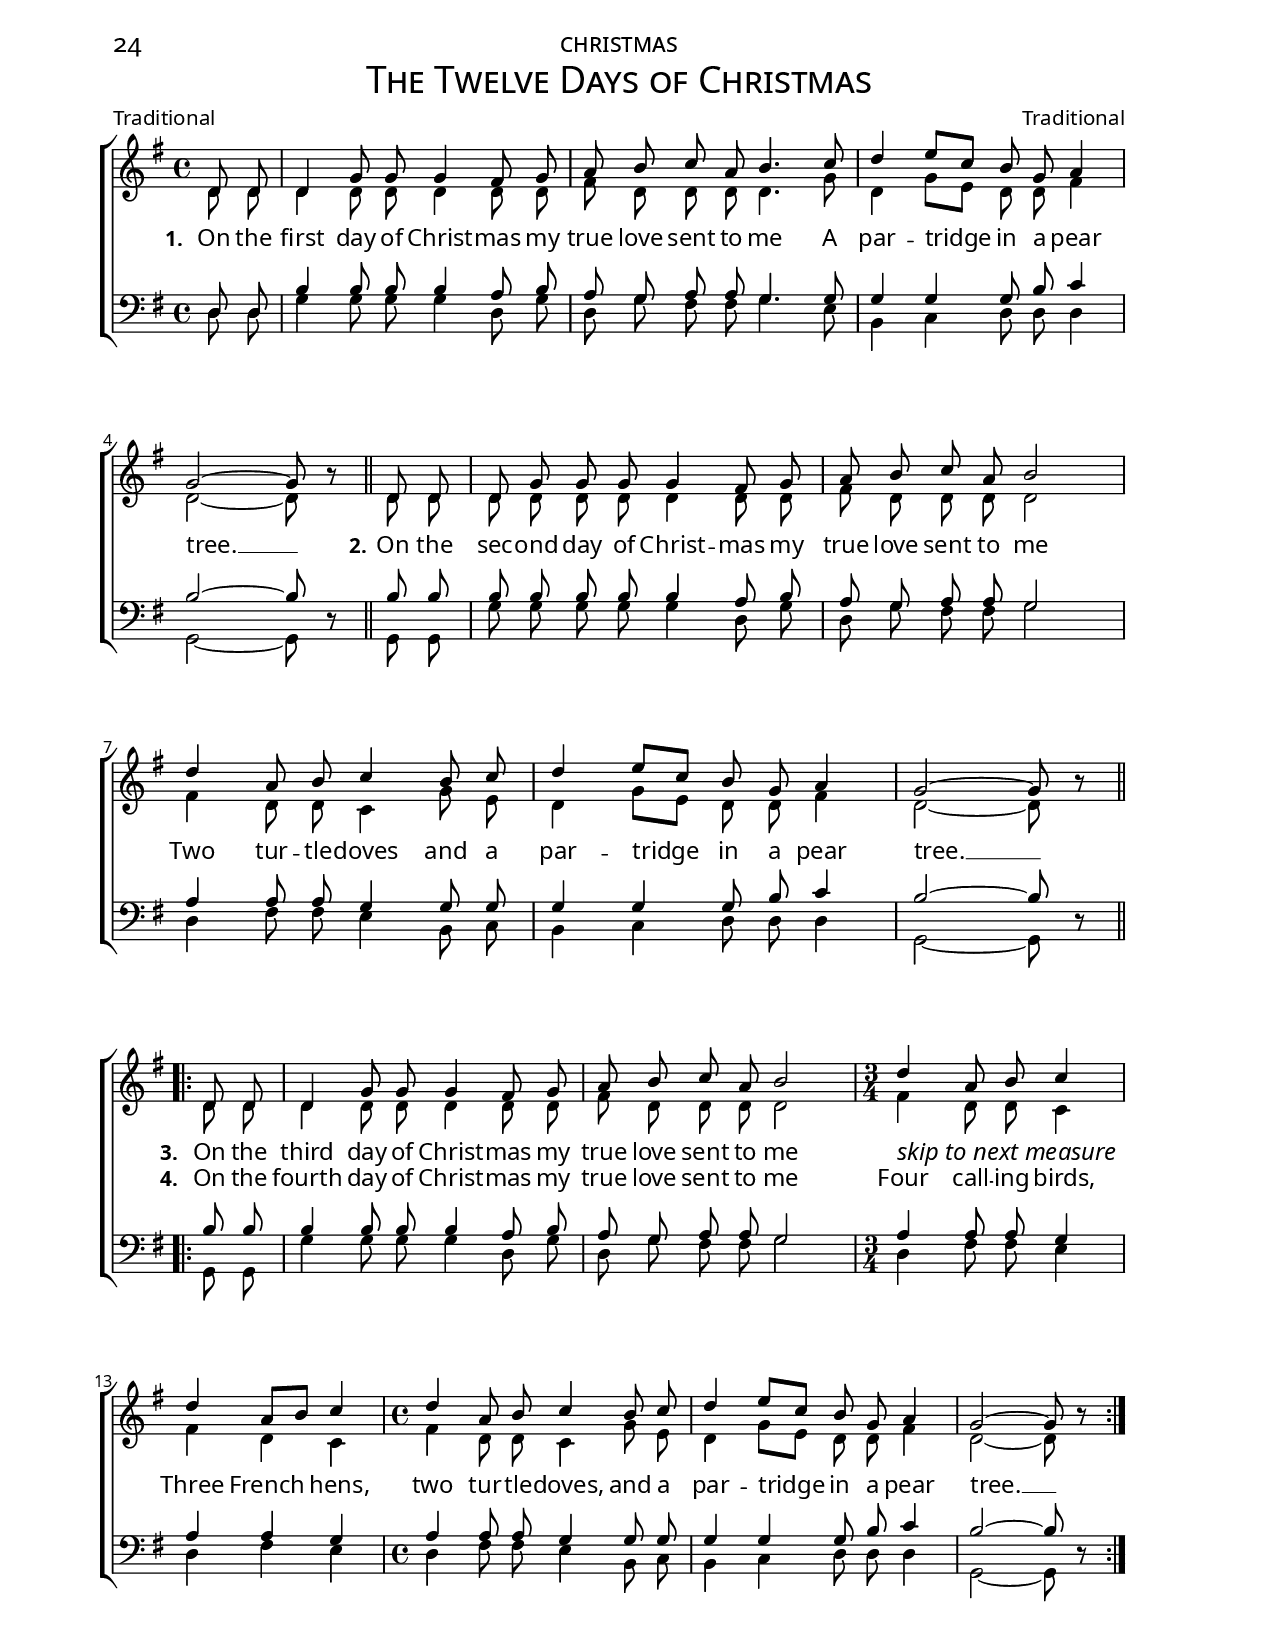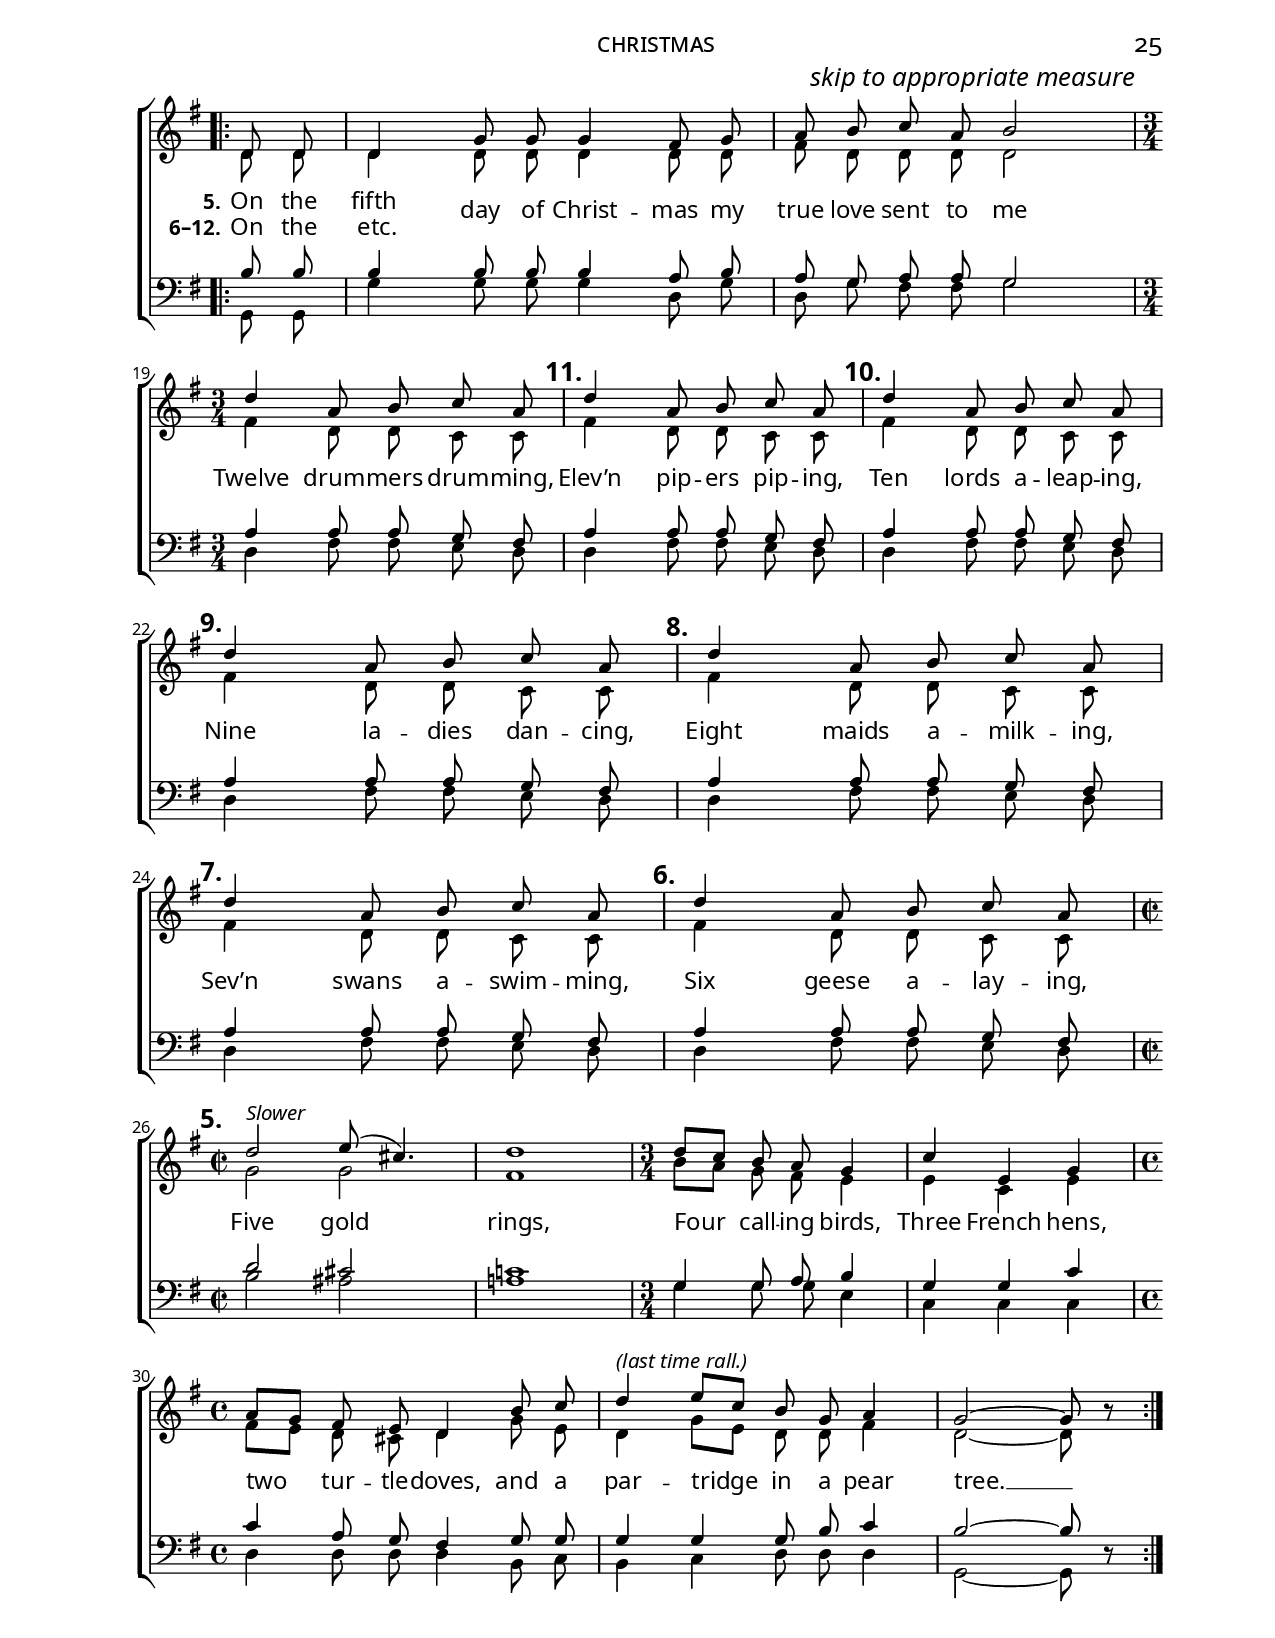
\version "2.14.2"
\include "util.ly"
#(set-global-staff-size 18) \paper{ #(define fonts (make-pango-font-tree "Garamond Premr Pro" "Garamond Premr Pro" "Garamond Premr Pro" (/ 18 20))) }
\header {
  title = \markup{\override #'(font-name . "Garamond Premr Pro Smbd Subh"){ \abs-fontsize #18 \smallCapsOldStyle"The Twelve Days of Christmas"}}
  poet = \markup\oldStyleNum"Traditional"
  composer = \markup\oldStyleNum"Traditional"
  %arranger = \markup\oldStyleNum"Edited by Benjamin Bloomfield (1984–)"
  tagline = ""
}
\paper {
  %print-all-headers = ##t
  paper-height = 11\in
  paper-width = 8.5\in
  indent = 0\in
  %system-system-spacing = #'((basic-distance . 10) (padding . 0))
  %system-system-spacing =
  %  #'((basic-distance . 0)
  %     (minimum-distance . 0)
  %     (padding . -0.35)
  %     (stretchability . 100))
  ragged-last-bottom = ##f
  ragged-bottom = ##f
  two-sided = ##t
  inner-margin = 1\in
  outer-margin = 0.75\in
  top-margin = 0.26\in
  bottom-margin = 0.25\in
  first-page-number = #024
  print-first-page-number = ##t
  headerLine = \markup{ \smallCapsOldStyle"christmas"}
  oddHeaderMarkup = \markup\fill-line{
     \abs-fontsize #12.5
     \combine 
        \fill-line{"" \on-the-fly #print-page-number-check-first
        \oldStylePageNum""
        }
        \fill-line{\headerLine}
  }
  evenHeaderMarkup = \markup {
     \abs-fontsize #12.5
     \combine
        \on-the-fly #print-page-number-check-first
        \oldStylePageNum""
        \fill-line{\headerLine}
  }
}
global = {
  \key g \major
  \time 4/4
  \autoBeamOff
  \override DynamicLineSpanner #'staff-padding = #0.0
  \override DynamicLineSpanner #'Y-extent = #'(-1 . 1)
}

sopMusic = \relative c' {
  \partial 4 d8 d |
  d4 g8 g g4 fis8 g |
  a b c a b4. c8 |
  
  d4 e8[ c] b g a4 | \break
  g2~ g8 b\rest \bar "||"
  d,8 d |
  d8 g g g g4 fis8 g |
  
  a b c a b2 | \break
  d4 a8 b c4 b8 c |
  d4 e8[ c] b g a4 |
  g2~g8 b\rest | \break
  
  \repeat volta 2 {
    d,8 d |
    d4 g8 g g4 fis8 g |
    a b c a b2 |
    \time 3/4 d4 a8 b c4 |
    d4 a8[ b] c4 |
    \time 4/4
    
    d4 a8 b c4 b8 c |
    d4 e8[ c] b g a4 |
    g2~g8 b8\rest |
  }
  \break
  
  %5th verse
    \repeat volta 2 {
    \partial 4 d,8 d |
    d4 g8 g g4 fis8 g |
    a b c a b2 | \break
    \once \override Score.RehearsalMark #'break-visibility = #end-of-line-visible
    \once \override Score.RehearsalMark #'self-alignment-X = #RIGHT
    \mark\markup\italic"skip to appropriate measure"

    
    \time 3/4
    d4 a8 b c a |
    \mark\markup\bold"11."
    d4 a8 b c a |
    \mark\markup\bold"10."
    d4 a8 b c a |
    \mark\markup\bold"9."
    d4 a8 b c a |
    \mark\markup\bold"8."
    d4 a8 b c a |
    \mark\markup\bold"7."
    d4 a8 b c a |
    \mark\markup\bold"6."
    d4 a8 b c a |
    \break
    \time 2/2
    \mark\markup\bold"5."    
    d2^\markup\italic"Slower" e8( cis4.) |
    d1 |
    
    \time 3/4 d8[ c] b a g4 |
    c e, g |
    \time 4/4 a8[ g] fis e d4 b'8 c |
    
    d4^\markup\italic"(last time rall.)" e8[ c] b g a4 |
    \partial 4*3 g2~g8 b8\rest
  }
}
sopWords = \lyricmode {
  
}

altoMusic = \relative c' {
  d8 d |
  d4 d8 d d4 d8 d |
  fis d d d d4. g8 |
  
  d4 g8[ e] d d fis4 |
  d2~d8 s |
  d d |
  d d d d d4 d8 d |
  
  fis d d d d2 |
  fis4 d8 d c4 g'8 e |
  d4 g8[ e] d d fis4 |
  d2~d8 s |
  
  d d |
  d4 d8 d d4 d8 d |
  fis d d d d2 |
  fis4 d8 d c4 |
  fis4 d4 c4 |
  
  fis4 d8 d c4 g'8 e |
  d4 g8[ e] d d fis4 |
  d2~d8 s |
  
  
  %new stuff 5th verse
  d8 d |
  d4 d8 d d4 d8 d |
  fis d d d d2 |
  
  \repeat unfold 7 {fis4 d8 d c c |}
  
  g'2 g |
  fis1 |
  
  b8[ a] g fis e4 |
  e c e |
  fis8[ e] d8 cis d4 g8 e |
  d4 g8[ e] d d fis4 |
  d2~d8 s |
}
dropLyrics =
{
    \override LyricText #'extra-offset = #'(0 . -1.4)
    \override LyricHyphen #'extra-offset = #'(0 . -1.4)
    \override LyricExtender #'extra-offset = #'(0 . -1.4)
}

altoWords = \lyricmode {
  \dropLyricsIV
  \set stanza = #"1. "
  On the first day of Christ -- mas my true love sent to me
  A par -- tridge in a pear tree. __
  \set stanza = #"2."
  On the sec -- ond day of Christ -- mas my true love sent to me
  Two tur -- tle -- doves and a par -- tridge in a pear tree. __
  
  \set stanza = #"3. "
  On the third day of Christ -- mas my true love sent to me
  \markup\italic"skip to next measure" _ _ _
  Three French hens,
  two tur -- tle -- doves, and a par -- tridge in a pear tree. __
  
  \set stanza = #"5."
  On the fifth \dropLyrics day of Christ -- mas my true love sent to me \raiseLyrics
  
  Twelve drum -- mers drum -- ming,
  Elev’n pip -- ers pip -- ing,
  Ten lords a -- leap -- ing,
  Nine la -- dies dan -- cing,
  Eight maids a -- milk -- ing,
  Sev’n swans a -- swim -- ming,
  Six geese a -- lay -- ing,
  
  Five gold rings,
  Four call -- ing birds,
  Three French hens,
  two tur -- tle -- doves, and a par -- tridge in a pear tree. __
  

}
altoWordsII = \lyricmode {
  \dropLyricsIV
%\markup\italic
  \repeat unfold 46 \skip1
  \set stanza = #"4. "
  On the fourth day of Christ -- mas my true love sent to me
  Four call -- ing birds,
  %Three French hens,
  %two tur -- tle -- doves, and a par -- tridge in a pear tree. __
  
  \repeat unfold 15 \skip1
  \set stanza = #"6–12."
  On the "etc."
}
altoWordsIII = \lyricmode {
  \set stanza = #"3. "
  \set ignoreMelismata = ##t
}
altoWordsIV = \lyricmode {
  \set stanza = #"4. "
  \set ignoreMelismata = ##t
}
altoWordsV = \lyricmode {
  \set stanza = #"5. "
  \set ignoreMelismata = ##t
}
altoWordsVI = \lyricmode {
  \set stanza = #"6. "
  \set ignoreMelismata = ##t
}
tenorMusic = \relative c {
  d8 d |
  b'4 b8 b b4 a8 b |
  a g a a g4. g8 |
  
  g4 g g8 b c4 |
  b2~ b8 s |
  b8 b |
  b b b b b4 a8 b |
  
  a g a a g2 |
  a4 a8 a g4 g8 g |
  g4 g g8 b c4 |
  b2~ b8 s |
  
  b8 b |
  b4 b8 b b4 a8 b |
  a g a a g2 |
  a4 a8 a g4 |
  a4 a4 g4 |
  
  a4 a8 a g4 g8 g |
  g4 g g8 b c4 |
  b2~b8 s |
  
  
  %5th verse
  b8 b |
  b4 b8 b b4 a8 b |
  a g a a g2 |
  
  \repeat unfold 7 {a4 a8 a g fis |}
  
  d'2 cis |
  c!1 |
  
  g4 g8 a b4 |
  g g c |
  c a8 g fis4 g8 g
  g4 g g8 b c4 |
  b2~b8 s |
}
tenorWords = \lyricmode {

}

bassMusic = \relative c {
  d8 d |
  g4 g8 g g4 d8 g |
  d g fis fis g4. e8 |
  
  b4 c d8 d d4 |
  g,2~g8 d'\rest |
  g,8 g |
  g' g g g g4 d8 g |
  
  d g fis fis g2 |
  d4 fis8 fis e4 b8 c |
  b4 c d8 d d4 |
  g,2~g8 d'\rest |
  
  g,8 g |
  g'4 g8 g g4 d8 g |
  d g fis fis g2 |
  d4 fis8 fis e4 |
  d4 fis4 e4 |
  
  d fis8 fis e4 b8 c |
  b4 c d8 d d4 |
  g,2~ g8 d'\rest |
  
  %5th verse
  g,8 g |
  g'4 g8 g g4 d8 g |
  d g fis fis g2 |
  
  \repeat unfold 7 {d4 fis8 fis e d |}
  
  b'2 ais |
  a!1 |
  
  g4 g8 g e4 |
  c c c |
  d d8 d d4 b8 c |
  b4 c d8 d d4 |
  g,2~ g8 d'\rest |
}
bassWords = \lyricmode {

}

pianoRH = \relative c' {
  
}
pianoLH = \relative c' {
  
}

\score {
  <<
   \new ChoirStaff <<
    \new Staff = women <<
      \new Voice = "sopranos" { \voiceOne << \global \sopMusic >> }
      \new Voice = "altos" { \voiceTwo << \global \altoMusic >> }
    >>
    \new Lyrics \with { alignAboveContext = #"women" \override VerticalAxisGroup #'nonstaff-relatedstaff-spacing = #'((basic-distance . 1))} \lyricsto "sopranos" \sopWords
    \new Lyrics = "altosVI"  \with { alignBelowContext = #"women" } \lyricsto "altos" \altoWordsVI
    \new Lyrics = "altosV"  \with { alignBelowContext = #"women" } \lyricsto "altos" \altoWordsV
    \new Lyrics = "altosIV"  \with { alignBelowContext = #"women" } \lyricsto "altos" \altoWordsIV
    \new Lyrics = "altosIII"  \with { alignBelowContext = #"women" } \lyricsto "altos" \altoWordsIII
    \new Lyrics = "altosII"  \with { alignBelowContext = #"women" } \lyricsto "altos" \altoWordsII
    \new Lyrics = "altos"  \with { alignBelowContext = #"women" } \lyricsto "altos" \altoWords
   \new Staff = men <<
      \clef bass
      \new Voice = "tenors" { \voiceOne << \global \tenorMusic >> }
      \new Voice = "basses" { \voiceTwo << \global \bassMusic >> }
    >>
    \new Lyrics \with { alignAboveContext = #"men" \override VerticalAxisGroup #'nonstaff-relatedstaff-spacing = #'((basic-distance . 1)) } \lyricsto "tenors" \tenorWords
    \new Lyrics \with { alignBelowContext = #"men" \override VerticalAxisGroup #'nonstaff-relatedstaff-spacing = #'((basic-distance . 1)) } \lyricsto "basses" \bassWords
  >>
%    \new PianoStaff << \new Staff { \new Voice { \pianoRH } } \new Staff { \clef "bass" \pianoLH } >>
  >>
  \layout {
  \context {
    \Lyrics
    \override LyricText #'font-size = #1.3
  }
    \context {
      \Score
      %\override SpacingSpanner #'base-shortest-duration = #(ly:make-moment 1 8)
      %\override SpacingSpanner #'common-shortest-duration = #(ly:make-moment 1 4)
    }
    \context {
      % Remove all empty staves
      % \Staff \RemoveEmptyStaves \override VerticalAxisGroup #'remove-first = ##t
    }
    \context {
      \Lyrics
      \override LyricText #'X-offset = #center-on-word
    }
  }
}

